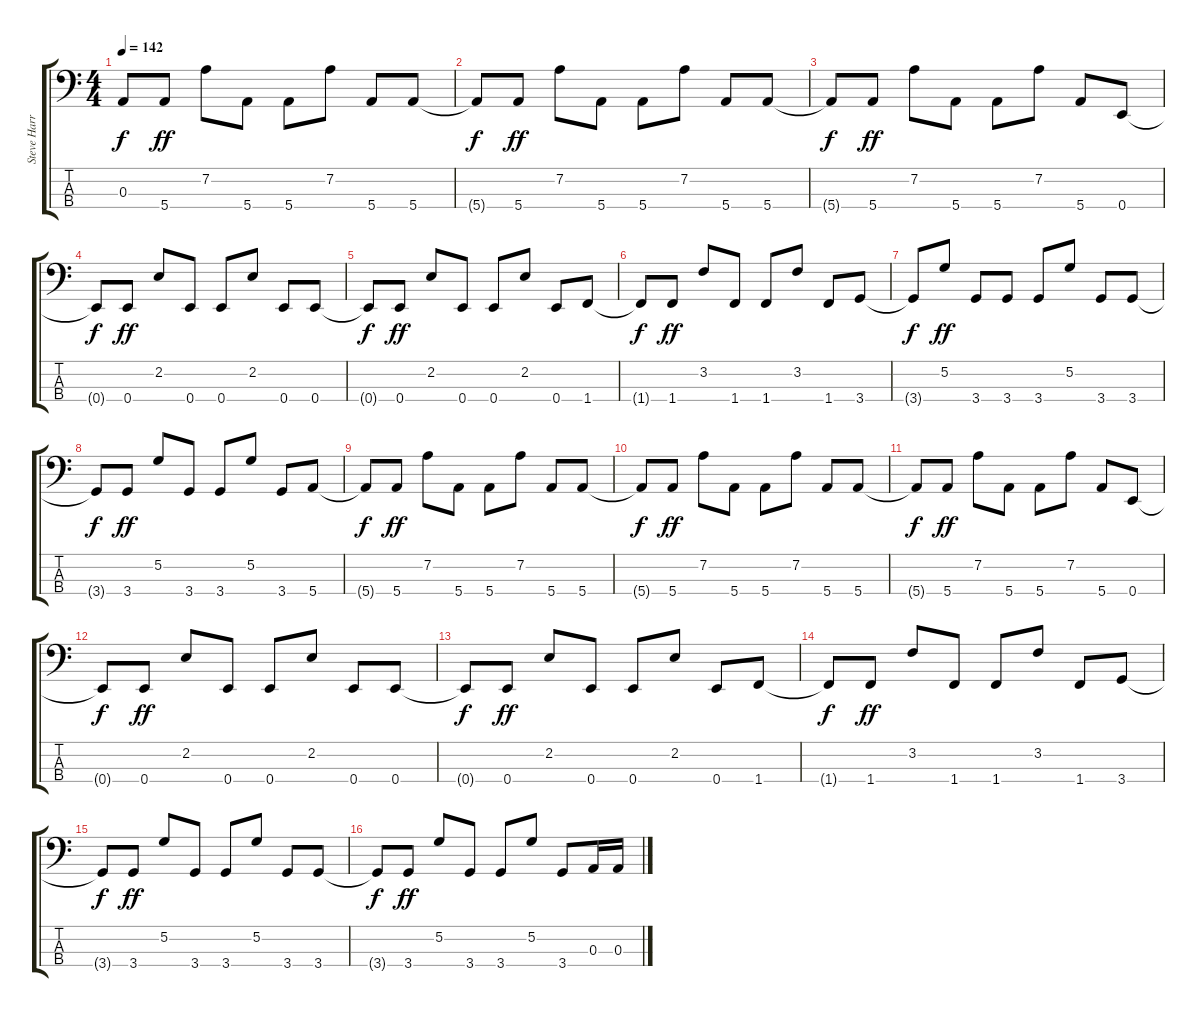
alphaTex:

\track ("Steve Harris" "Steve Harr") {instrument electricbassfinger}
\staff {score tabs}
\tuning (G2 D2 A1 E1) {hide}
\ts (4 4)
\tempo 142
\clef f4
\ks c
0.3{t}.8{dy f} 5.4.8{dy ff} 7.2.8 5.4.8 5.4.8 7.2.8 5.4.8 5.4.8 |
5.4{t}.8{dy f} 5.4.8{dy ff} 7.2.8 5.4.8 5.4.8 7.2.8 5.4.8 5.4.8 |
5.4{t}.8{dy f} 5.4.8{dy ff} 7.2.8 5.4.8 5.4.8 7.2.8 5.4.8 0.4.8 |
0.4{t}.8{dy f} 0.4.8{dy ff} 2.2.8 0.4.8 0.4.8 2.2.8 0.4.8 0.4.8 |
0.4{t}.8{dy f} 0.4.8{dy ff} 2.2.8 0.4.8 0.4.8 2.2.8 0.4.8 1.4.8 |
1.4{t}.8{dy f} 1.4.8{dy ff} 3.2.8 1.4.8 1.4.8 3.2.8 1.4.8 3.4.8 |
3.4{t}.8{dy f} 5.2.8{dy ff} 3.4.8 3.4.8 3.4.8 5.2.8 3.4.8 3.4.8 |
3.4{t}.8{dy f} 3.4.8{dy ff} 5.2.8 3.4.8 3.4.8 5.2.8 3.4.8 5.4.8 |
5.4{t}.8{dy f} 5.4.8{dy ff} 7.2.8 5.4.8 5.4.8 7.2.8 5.4.8 5.4.8 |
5.4{t}.8{dy f} 5.4.8{dy ff} 7.2.8 5.4.8 5.4.8 7.2.8 5.4.8 5.4.8 |
5.4{t}.8{dy f} 5.4.8{dy ff} 7.2.8 5.4.8 5.4.8 7.2.8 5.4.8 0.4.8 |
0.4{t}.8{dy f} 0.4.8{dy ff} 2.2.8 0.4.8 0.4.8 2.2.8 0.4.8 0.4.8 |
0.4{t}.8{dy f} 0.4.8{dy ff} 2.2.8 0.4.8 0.4.8 2.2.8 0.4.8 1.4.8 |
1.4{t}.8{dy f} 1.4.8{dy ff} 3.2.8 1.4.8 1.4.8 3.2.8 1.4.8 3.4.8 |
3.4{t}.8{dy f} 3.4.8{dy ff} 5.2.8 3.4.8 3.4.8 5.2.8 3.4.8 3.4.8 |
3.4{t}.8{dy f} 3.4.8{dy ff} 5.2.8 3.4.8 3.4.8 5.2.8 3.4.8 0.3.16 0.3.16
